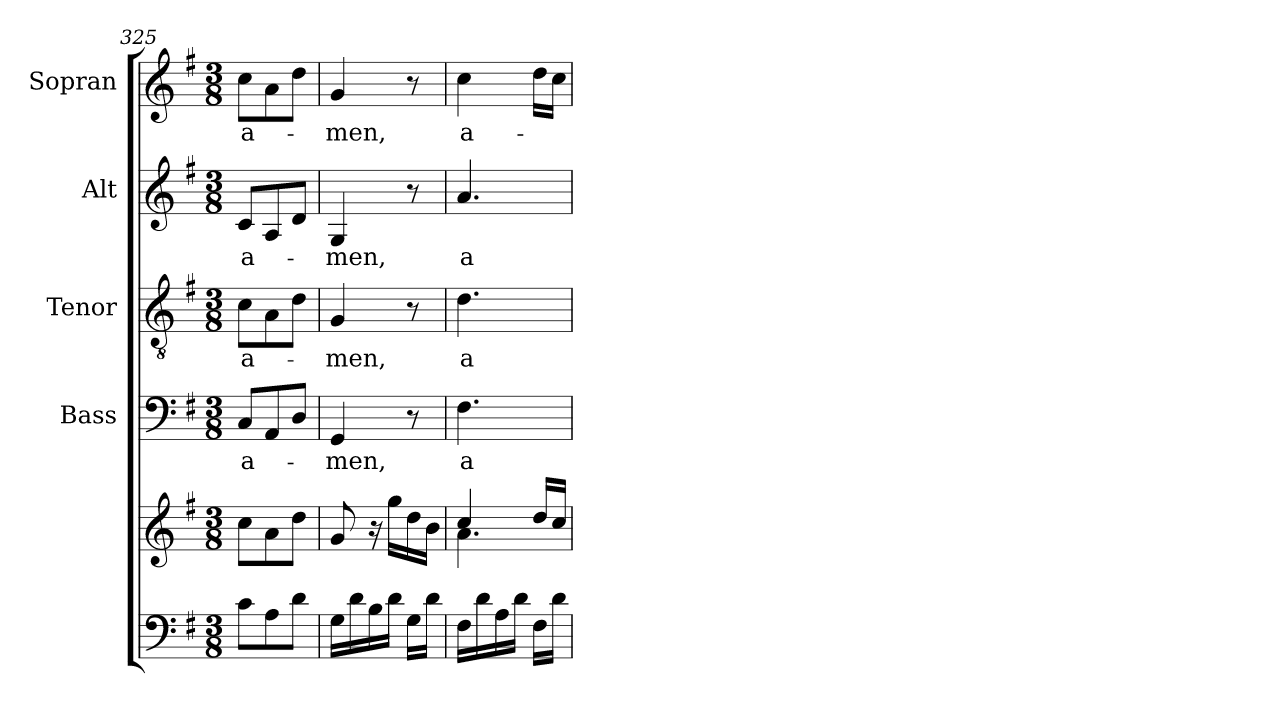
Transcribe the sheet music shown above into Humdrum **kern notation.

**kern	**kern	**kern	**text	**kern	**text	**kern	**text	**kern	**text
*part5	*part5	*part4	*part4	*part3	*part3	*part2	*part2	*part1	*part1
*staff6	*staff5	*staff4	*staff4	*staff3	*staff3	*staff2	*staff2	*staff1	*staff1
*	*	*I"Bass	*	*I"Tenor	*	*I"Alt	*	*I"Sopran	*
*	*	*I'B.	*	*I'T.	*	*I'A.	*	*I'S.	*
!!LO:LB:g=z
*clefF4	*clefG2	*clefF4	*	*clefGv2	*	*clefG2	*	*clefG2	*
*k[f#]	*k[f#]	*k[f#]	*	*k[f#]	*	*k[f#]	*	*k[f#]	*
*G:	*G:	*G:	*	*G:	*	*G:	*	*G:	*
*M3/8	*M3/8	*M3/8	*	*M3/8	*	*M3/8	*	*M3/8	*
=325	=325	=325	=325	=325	=325	=325	=325	=325	=325
!	!	!	!LO:LY:b	!	!LO:LY:b	!	!LO:LY:b	!	!LO:LY:b
8c\L	8cc\L	8C/L	a-	8c\L	a-	8c/L	a-	8cc\L	a-
8A\	8a\	8AA/	.	8A\	.	8A/	.	8a\	.
8d\J	8dd\J	8D/J	.	8d\J	.	8d/J	.	8dd\J	.
=326	=326	=326	=326	=326	=326	=326	=326	=326	=326
!	!	!	!LO:LY:b	!	!LO:LY:b	!	!LO:LY:b	!	!LO:LY:b
16G\LL	8g/	4GG/	-men,	4G/	-men,	4G/	-men,	4g/	-men,
16d\	.	.	.	.	.	.	.	.	.
16B\	16r	.	.	.	.	.	.	.	.
16d\JJ	16gg\LL	.	.	.	.	.	.	.	.
16G\LL	16dd\	8r	.	8r	.	8r	.	8r	.
16d\JJ	16b\JJ	.	.	.	.	.	.	.	.
=327	=327	=327	=327	=327	=327	=327	=327	=327	=327
*	*^	*	*	*	*	*	*	*	*
!	!	!	!	!LO:LY:b	!	!LO:LY:b	!	!LO:LY:b	!	!LO:LY:b
16F#\LL	4cc/	4.a\	4.F#\	a-	4.d\	a-	4.a/	a-	4cc\	a-
16d\	.	.	.	.	.	.	.	.	.	.
16A\	.	.	.	.	.	.	.	.	.	.
16d\JJ	.	.	.	.	.	.	.	.	.	.
16F#\LL	16dd/LL	.	.	.	.	.	.	.	16dd\LL	.
16d\JJ	16cc/JJ	.	.	.	.	.	.	.	16cc\JJ	.
*	*v	*v	*	*	*	*	*	*	*	*
=	=	=	=	=	=	=	=	=	=
*-	*-	*-	*-	*-	*-	*-	*-	*-	*-
